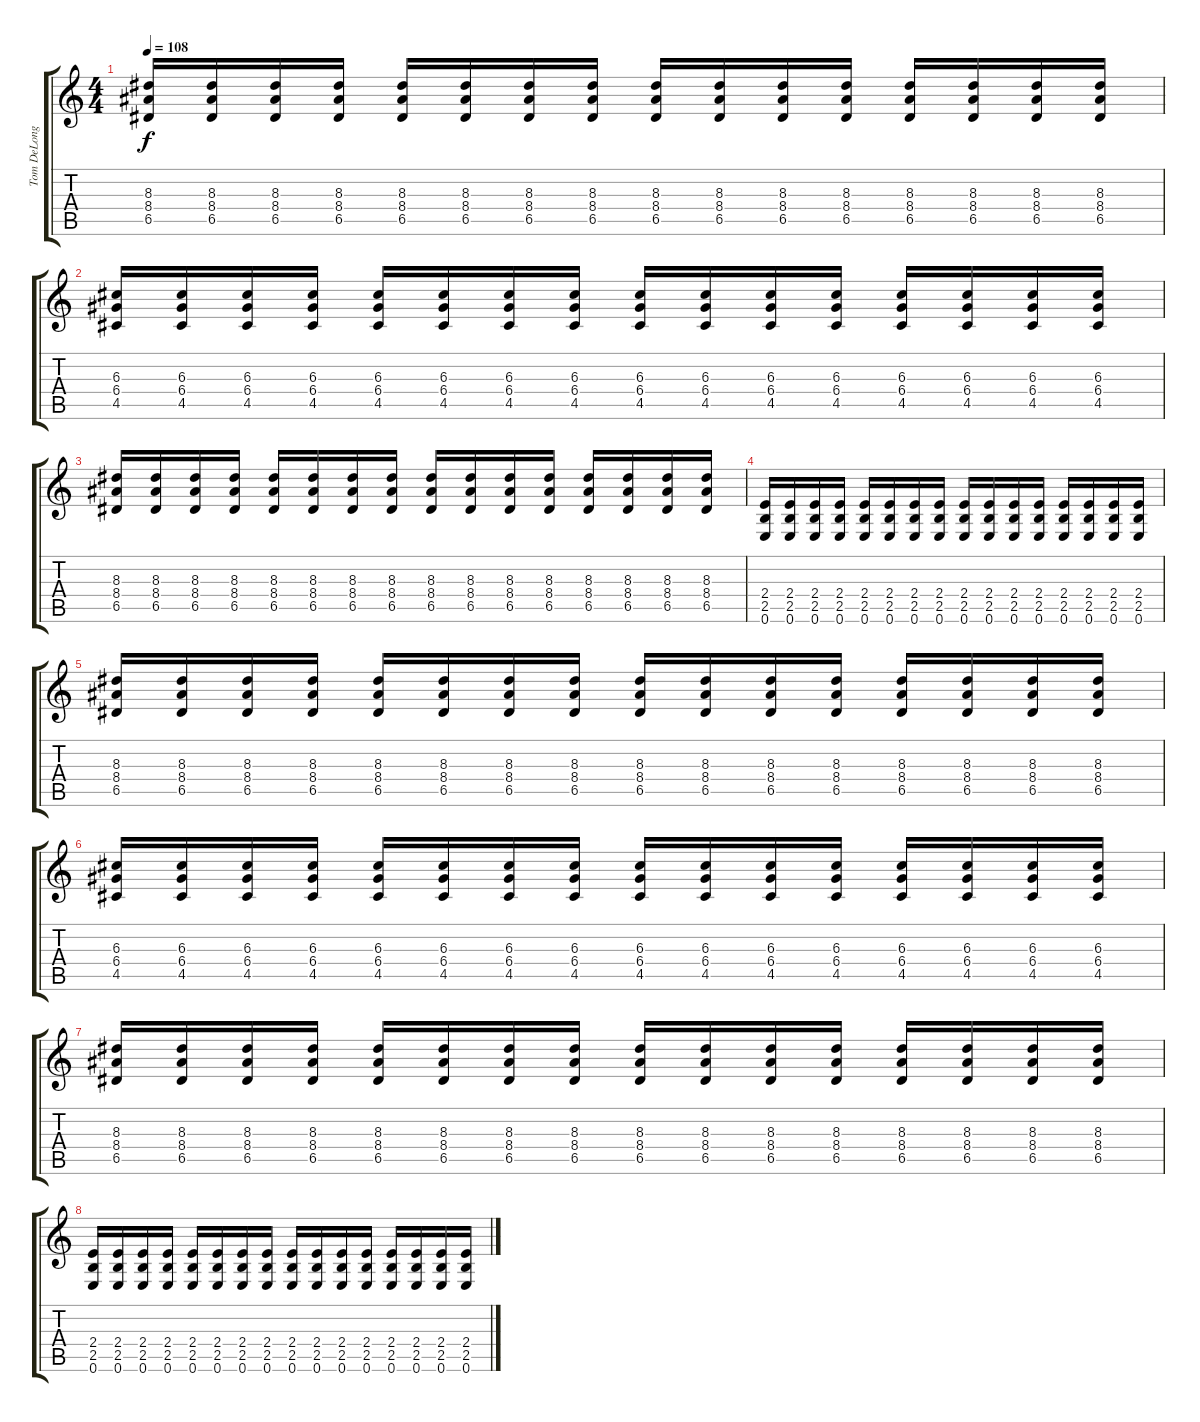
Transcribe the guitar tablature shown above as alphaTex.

\track ("Tom DeLonge" "Tom DeLong") {instrument overdrivenguitar}
\staff {score tabs}
\tuning (E4 B3 G3 D3 A2 E2) {hide}
\ts (4 4)
\tempo 108
\clef g2
\ks c
(8.3 8.4 6.5).16{dy f} (8.3 8.4 6.5).16 (8.3 8.4 6.5).16 (8.3 8.4 6.5).16 (8.3 8.4 6.5).16 (8.3 8.4 6.5).16 (8.3 8.4 6.5).16 (8.3 8.4 6.5).16 (8.3 8.4 6.5).16 (8.3 8.4 6.5).16 (8.3 8.4 6.5).16 (8.3 8.4 6.5).16 (8.3 8.4 6.5).16 (8.3 8.4 6.5).16 (8.3 8.4 6.5).16 (8.3 8.4 6.5).16 |
(6.3 6.4 4.5).16 (6.3 6.4 4.5).16 (6.3 6.4 4.5).16 (6.3 6.4 4.5).16 (6.3 6.4 4.5).16 (6.3 6.4 4.5).16 (6.3 6.4 4.5).16 (6.3 6.4 4.5).16 (6.3 6.4 4.5).16 (6.3 6.4 4.5).16 (6.3 6.4 4.5).16 (6.3 6.4 4.5).16 (6.3 6.4 4.5).16 (6.3 6.4 4.5).16 (6.3 6.4 4.5).16 (6.3 6.4 4.5).16 |
(8.3 8.4 6.5).16 (8.3 8.4 6.5).16 (8.3 8.4 6.5).16 (8.3 8.4 6.5).16 (8.3 8.4 6.5).16 (8.3 8.4 6.5).16 (8.3 8.4 6.5).16 (8.3 8.4 6.5).16 (8.3 8.4 6.5).16 (8.3 8.4 6.5).16 (8.3 8.4 6.5).16 (8.3 8.4 6.5).16 (8.3 8.4 6.5).16 (8.3 8.4 6.5).16 (8.3 8.4 6.5).16 (8.3 8.4 6.5).16 |
(2.4 2.5 0.6).16 (2.4 2.5 0.6).16 (2.4 2.5 0.6).16 (2.4 2.5 0.6).16 (2.4 2.5 0.6).16 (2.4 2.5 0.6).16 (2.4 2.5 0.6).16 (2.4 2.5 0.6).16 (2.4 2.5 0.6).16 (2.4 2.5 0.6).16 (2.4 2.5 0.6).16 (2.4 2.5 0.6).16 (2.4 2.5 0.6).16 (2.4 2.5 0.6).16 (2.4 2.5 0.6).16 (2.4 2.5 0.6).16 |
(8.3 8.4 6.5).16 (8.3 8.4 6.5).16 (8.3 8.4 6.5).16 (8.3 8.4 6.5).16 (8.3 8.4 6.5).16 (8.3 8.4 6.5).16 (8.3 8.4 6.5).16 (8.3 8.4 6.5).16 (8.3 8.4 6.5).16 (8.3 8.4 6.5).16 (8.3 8.4 6.5).16 (8.3 8.4 6.5).16 (8.3 8.4 6.5).16 (8.3 8.4 6.5).16 (8.3 8.4 6.5).16 (8.3 8.4 6.5).16 |
(6.3 6.4 4.5).16 (6.3 6.4 4.5).16 (6.3 6.4 4.5).16 (6.3 6.4 4.5).16 (6.3 6.4 4.5).16 (6.3 6.4 4.5).16 (6.3 6.4 4.5).16 (6.3 6.4 4.5).16 (6.3 6.4 4.5).16 (6.3 6.4 4.5).16 (6.3 6.4 4.5).16 (6.3 6.4 4.5).16 (6.3 6.4 4.5).16 (6.3 6.4 4.5).16 (6.3 6.4 4.5).16 (6.3 6.4 4.5).16 |
(8.3 8.4 6.5).16 (8.3 8.4 6.5).16 (8.3 8.4 6.5).16 (8.3 8.4 6.5).16 (8.3 8.4 6.5).16 (8.3 8.4 6.5).16 (8.3 8.4 6.5).16 (8.3 8.4 6.5).16 (8.3 8.4 6.5).16 (8.3 8.4 6.5).16 (8.3 8.4 6.5).16 (8.3 8.4 6.5).16 (8.3 8.4 6.5).16 (8.3 8.4 6.5).16 (8.3 8.4 6.5).16 (8.3 8.4 6.5).16 |
(2.4 2.5 0.6).16 (2.4 2.5 0.6).16 (2.4 2.5 0.6).16 (2.4 2.5 0.6).16 (2.4 2.5 0.6).16 (2.4 2.5 0.6).16 (2.4 2.5 0.6).16 (2.4 2.5 0.6).16 (2.4 2.5 0.6).16 (2.4 2.5 0.6).16 (2.4 2.5 0.6).16 (2.4 2.5 0.6).16 (2.4 2.5 0.6).16 (2.4 2.5 0.6).16 (2.4 2.5 0.6).16 (2.4 2.5 0.6).16
